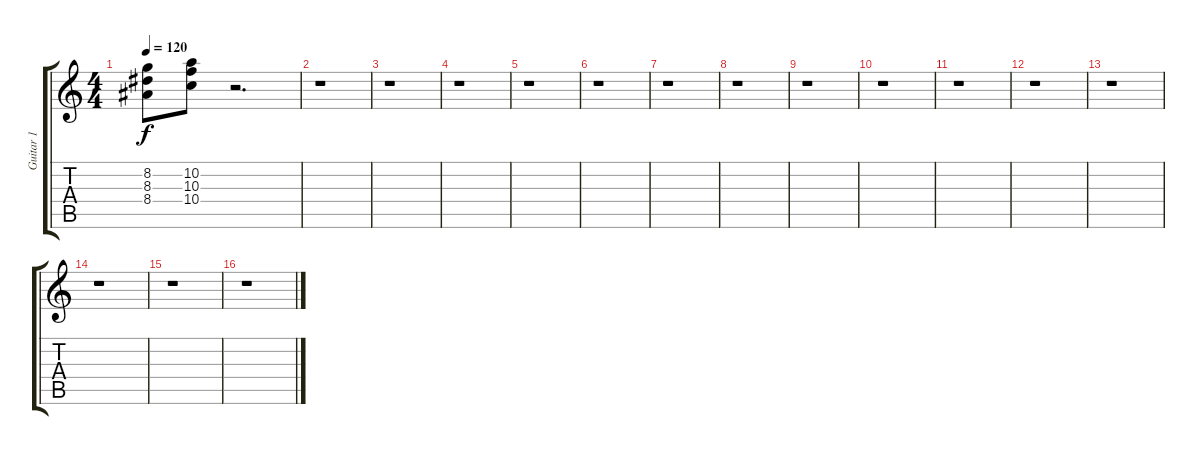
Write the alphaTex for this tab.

\track ("Guitar 1" "Guitar 1") {instrument distortionguitar}
\staff {score tabs}
\tuning (E4 B3 G3 D3 A2 E2) {hide}
\ts (4 4)
\tempo 120
\clef g2
\ks c
(8.2 8.3 8.4).8{dy f} (10.2 10.3 10.4).8 r.2{d} |
r.1 |
r.1 |
r.1 |
r.1 |
r.1 |
r.1 |
r.1 |
r.1 |
r.1 |
r.1 |
r.1 |
r.1 |
r.1 |
r.1 |
r.1
